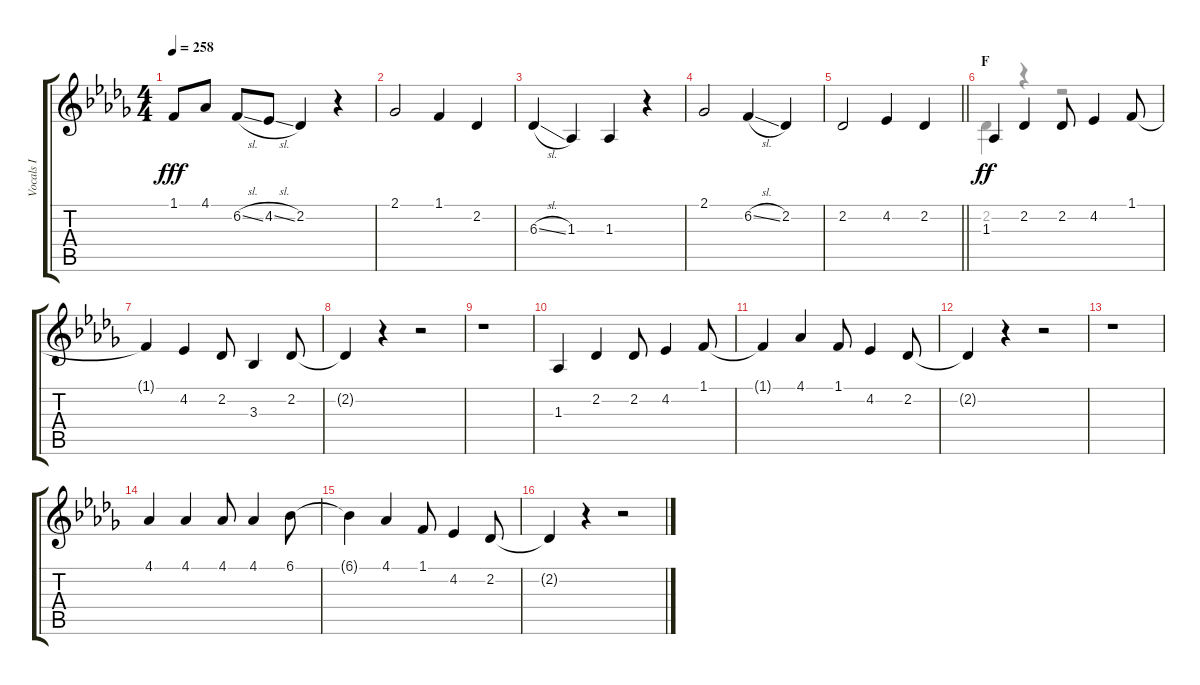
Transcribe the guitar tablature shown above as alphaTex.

\track ("Vocals I" "Vocals I") {instrument voiceoohs}
\staff {score tabs}
\tuning (E4 B3 G3 D3 A2 E2) {hide}
\voice
\ts (4 4)
\tempo 258
\clef g2
\ks db
1.1{t}.8{dy fff} 4.1.8 6.2{sl}.8 4.2{sl}.8 2.2.4 r.4 |
2.1.2 1.1.4 2.2.4 |
6.3{sl}.4 1.3.4 1.3.4 r.4 |
2.1.2 6.2{sl}.4 2.2.4 |
\barLineRight lightlight
2.2.2 4.2.4 2.2.4 |
\section ("" "F")
1.3.4{dy ff} 2.2.4 2.2.8 4.2.4 1.1.8 |
1.1{t}.4 4.2.4 2.2.8 3.3.4 2.2.8 |
2.2{t}.4 r.4 r.2 |
r.1 |
1.3.4 2.2.4 2.2.8 4.2.4 1.1.8 |
1.1{t}.4 4.1.4 1.1.8 4.2.4 2.2.8 |
2.2{t}.4 r.4 r.2 |
r.1 |
4.1.4 4.1.4 4.1.8 4.1.4 6.1.8 |
6.1{t}.4 4.1.4 1.1.8 4.2.4 2.2.8 |
2.2{t}.4 r.4 r.2
\voice
\clef g2
\ottava regular
\simile none
\ks db
|
|
|
|
\barLineRight lightlight
|
2.2.4 r.4 r.2 |
|
|
|
|
|
|
|
|
|
